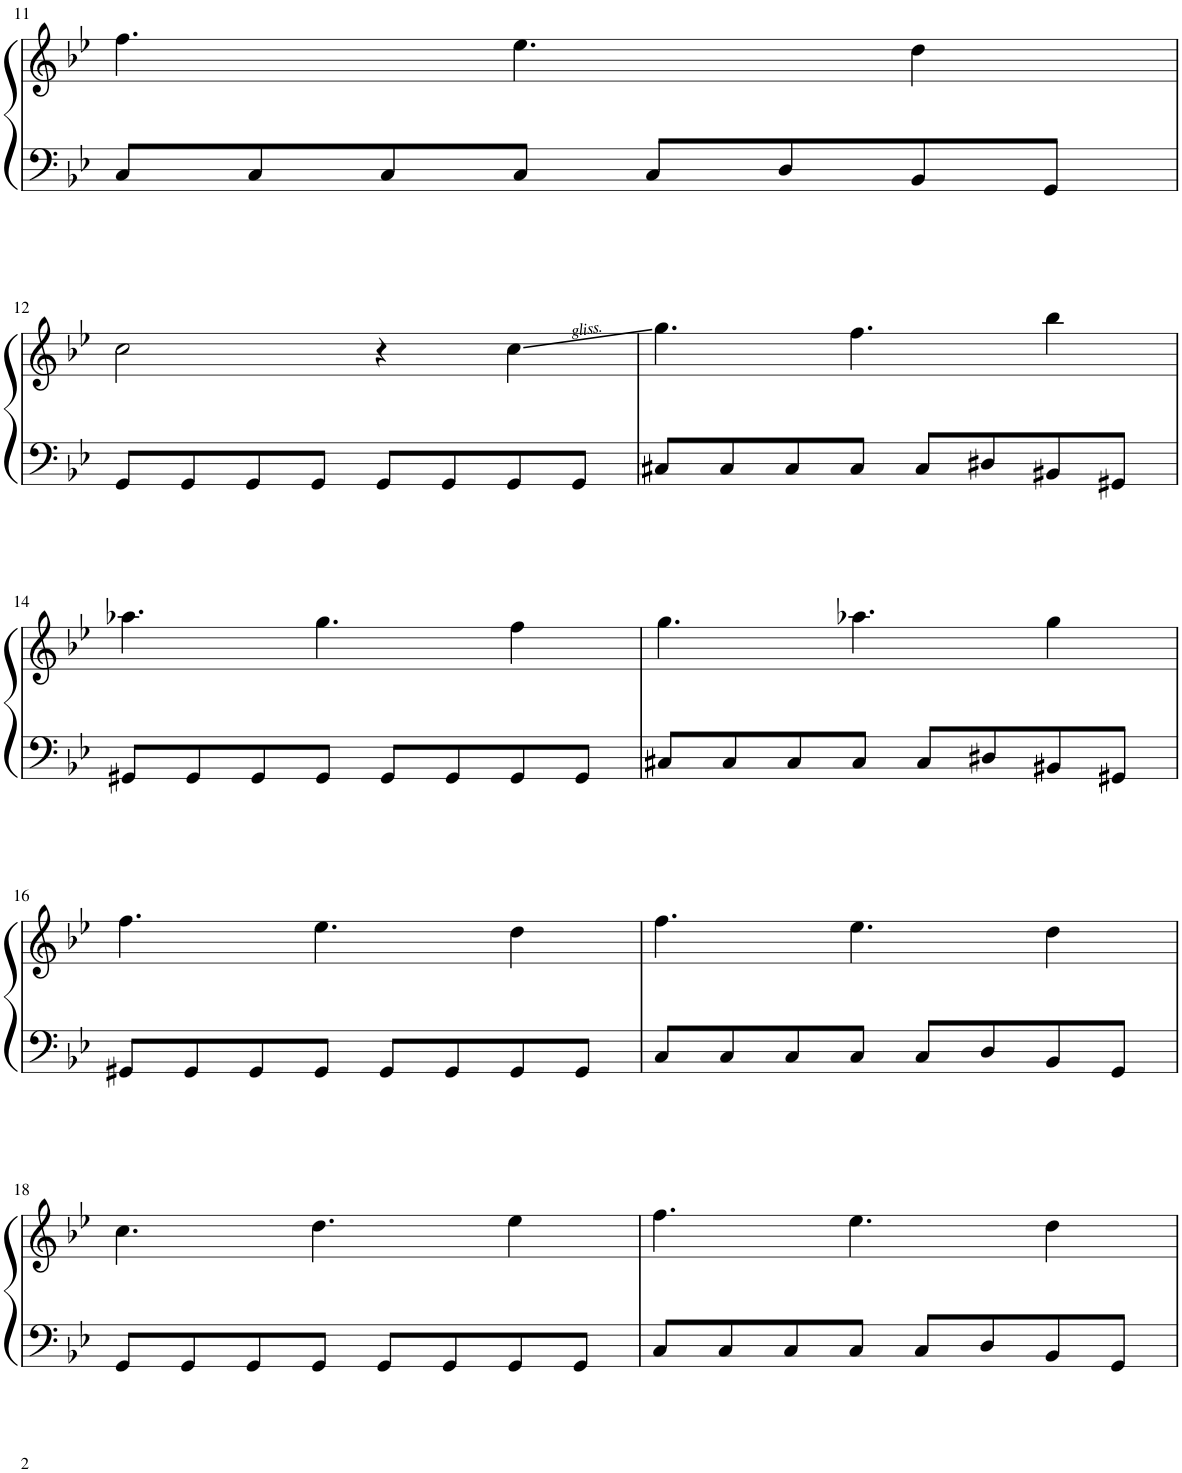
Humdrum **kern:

**kern	**kern
*part1	*part1
*staff2	*staff1
*I"Piano	*
*I'Pno.	*
!!LO:PB:g=z
*clefF4	*clefG2
*k[b-e-]	*k[b-e-]
*M4/4	*M4/4
=11	=11
8C/L	4.ff\
8C/	.
8C/	.
8C/J	4.ee-\
8C/L	.
8D/	.
8BB-/	4dd\
8GG/J	.
!!LO:LB:g=z
=12	=12
8GG/L	2cc\
8GG/	.
8GG/	.
8GG/J	.
8GG/L	4r
8GG/	.
8GG/	4cc\
8GG/J	.
=13	=13
8C#X/L	4.gg\
8C#/	.
8C#/	.
8C#/J	4.ff\
8C#/L	.
8D#X/	.
8BB#X/	4bb-\
8GG#X/J	.
!!LO:LB:g=z
=14	=14
8GG#X/L	4.aa-X\
8GG#/	.
8GG#/	.
8GG#/J	4.gg\
8GG#/L	.
8GG#/	.
8GG#/	4ff\
8GG#/J	.
=15	=15
8C#X/L	4.gg\
8C#/	.
8C#/	.
8C#/J	4.aa-X\
8C#/L	.
8D#X/	.
8BB#X/	4gg\
8GG#X/J	.
!!LO:LB:g=z
=16	=16
8GG#X/L	4.ff\
8GG#/	.
8GG#/	.
8GG#/J	4.ee-\
8GG#/L	.
8GG#/	.
8GG#/	4dd\
8GG#/J	.
=17	=17
8C/L	4.ff\
8C/	.
8C/	.
8C/J	4.ee-\
8C/L	.
8D/	.
8BB-/	4dd\
8GG/J	.
!!LO:LB:g=z
=18	=18
8GG/L	4.cc\
8GG/	.
8GG/	.
8GG/J	4.dd\
8GG/L	.
8GG/	.
8GG/	4ee-\
8GG/J	.
=19	=19
8C/L	4.ff\
8C/	.
8C/	.
8C/J	4.ee-\
8C/L	.
8D/	.
8BB-/	4dd\
8GG/J	.
=	=
*-	*-
